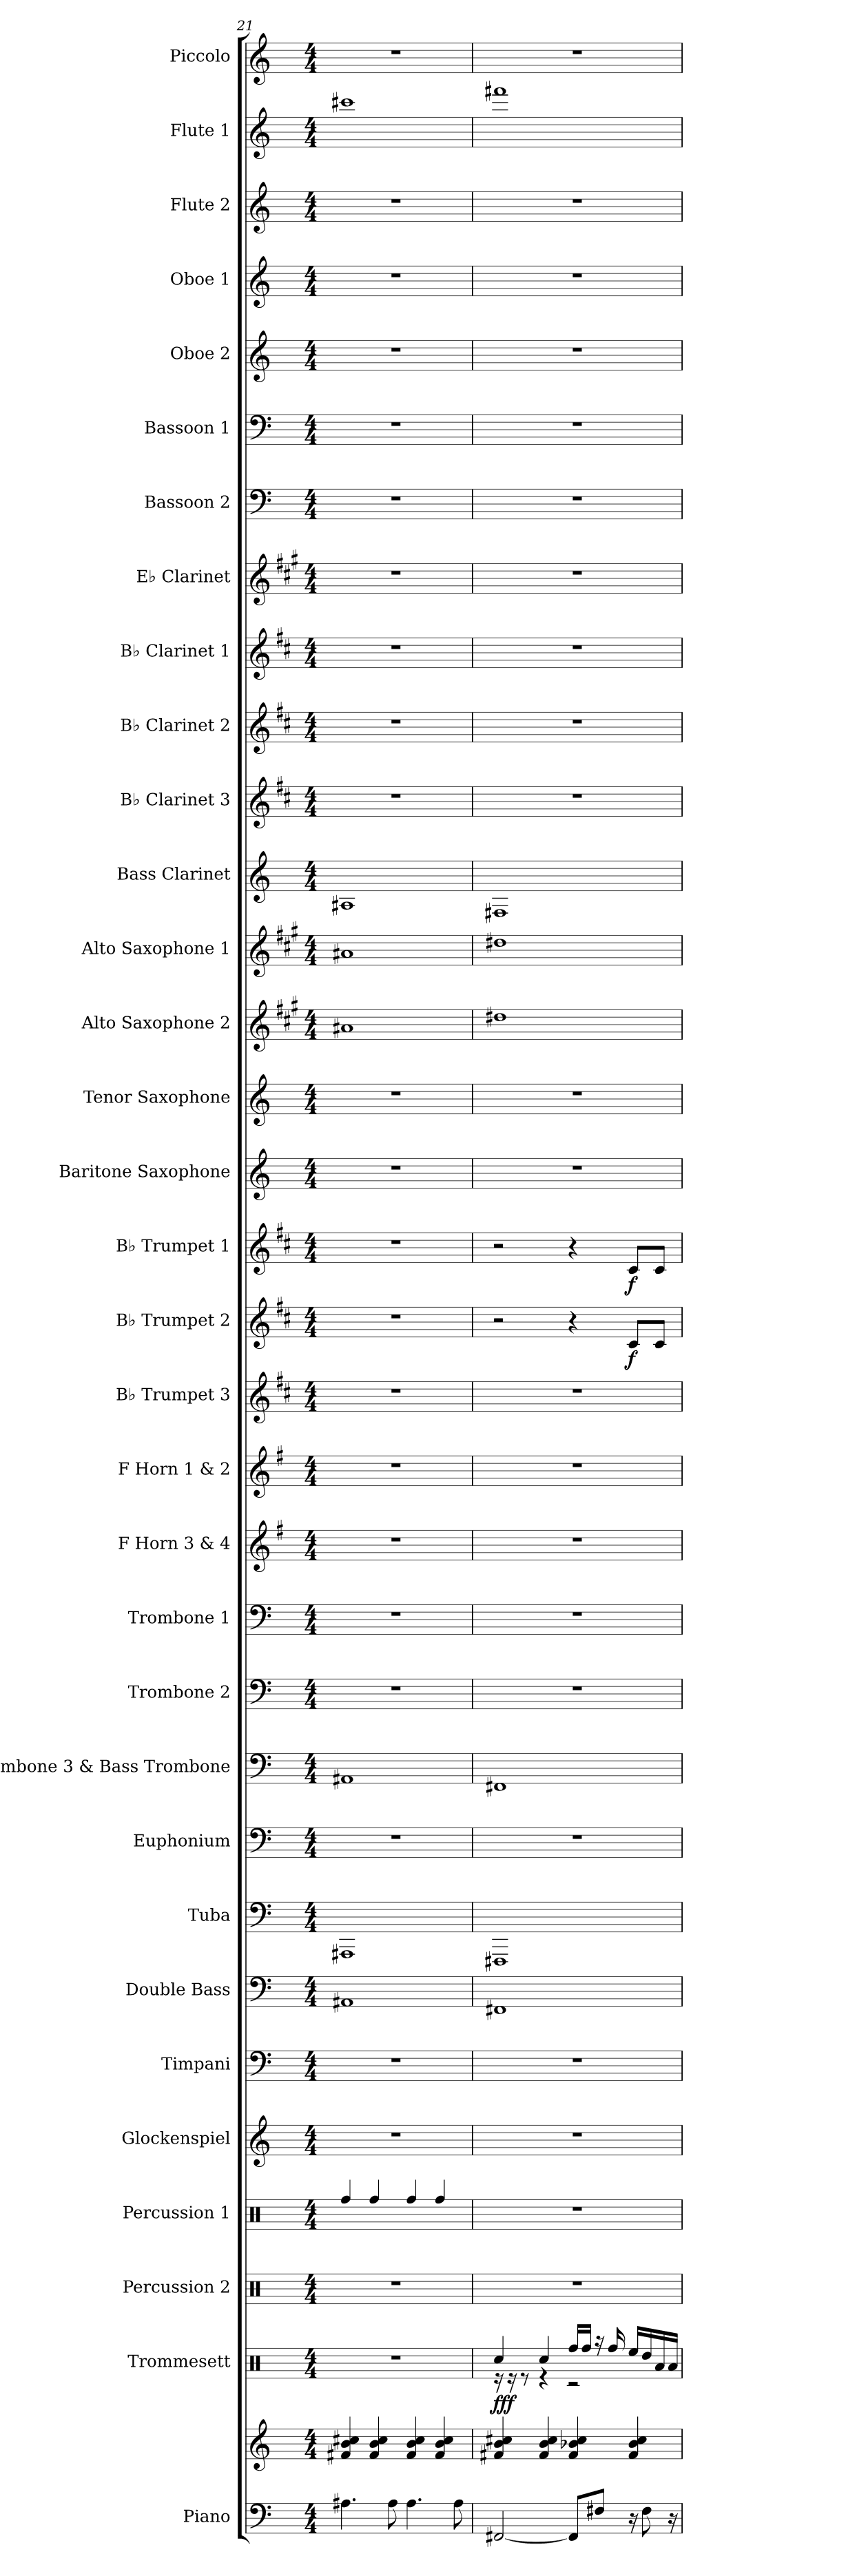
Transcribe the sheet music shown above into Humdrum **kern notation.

**kern	**kern	**kern	**dynam	**kern	**kern	**kern	**kern	**kern	**kern	**kern	**kern	**kern	**kern	**kern	**kern	**kern	**kern	**dynam	**kern	**dynam	**kern	**kern	**kern	**kern	**kern	**kern	**kern	**kern	**kern	**kern	**kern	**kern	**kern	**kern	**kern	**kern
*part33	*part33	*part32	*part32	*part31	*part30	*part29	*part28	*part27	*part26	*part25	*part24	*part23	*part22	*part21	*part20	*part19	*part18	*part18	*part17	*part17	*part16	*part15	*part14	*part13	*part12	*part11	*part10	*part9	*part8	*part7	*part6	*part5	*part4	*part3	*part2	*part1
*staff34	*staff33	*staff32	*staff32	*staff31	*staff30	*staff29	*staff28	*staff27	*staff26	*staff25	*staff24	*staff23	*staff22	*staff21	*staff20	*staff19	*staff18	*staff18	*staff17	*staff17	*staff16	*staff15	*staff14	*staff13	*staff12	*staff11	*staff10	*staff9	*staff8	*staff7	*staff6	*staff5	*staff4	*staff3	*staff2	*staff1
*I"Piano	*	*I"Trommesett	*	*I"Percussion 2	*I"Percussion 1	*I"Glockenspiel	*I"Timpani	*I"Double Bass	*I"Tuba	*I"Euphonium	*I"Trombone 3 &amp; Bass Trombone	*I"Trombone 2	*I"Trombone 1	*I"F Horn 3 &amp; 4	*I"F Horn 1 &amp; 2	*I"B♭ Trumpet 3	*I"B♭ Trumpet 2	*	*I"B♭ Trumpet 1	*	*I"Baritone Saxophone	*I"Tenor Saxophone	*I"Alto Saxophone 2	*I"Alto Saxophone 1	*I"Bass Clarinet	*I"B♭ Clarinet 3	*I"B♭ Clarinet 2	*I"B♭ Clarinet 1	*I"E♭ Clarinet	*I"Bassoon 2	*I"Bassoon 1	*I"Oboe 2	*I"Oboe 1	*I"Flute 2	*I"Flute 1	*I"Piccolo
*I'Pno.	*	*I'T. Sett	*	*I'Perc. 2	*I'Perc. 1	*I'Glk.	*I'Timp.	*I'Db.	*I'Tba.	*I'Euph.	*I'Tbn. 3 B. Tbn.	*I'Tbn. 2	*I'Tbn. 1	*I'F Hn. 3 4	*I'F Hn. 1 2	*I'B♭ Tpt. 3	*I'B♭ Tpt. 2	*	*I'B♭ Tpt. 1	*	*I'Bar. Sax.	*I'T. Sax.	*I'A. Sax. 2	*I'A. Sax. 1	*I'B. Cl.	*I'B♭ Cl. 3	*I'B♭ Cl. 2	*I'B♭ Cl. 1	*I'E♭ Cl.	*I'Bsn. 2	*I'Bsn. 1	*I'Ob. 2	*I'Ob. 1	*I'Fl. 2	*I'Fl. 1	*I'Picc.
*clefF4	*clefG2	*clefX	*	*clefX	*clefX	*clefG2	*clefF4	*clefF4	*clefF4	*clefF4	*clefF4	*clefF4	*clefF4	*clefG2	*clefG2	*clefG2	*clefG2	*	*clefG2	*	*clefG2	*clefG2	*clefG2	*clefG2	*clefG2	*clefG2	*clefG2	*clefG2	*clefG2	*clefF4	*clefF4	*clefG2	*clefG2	*clefG2	*clefG2	*clefG2
*	*	*	*	*	*	*ITrd-14c-24	*	*ITrd7c12	*	*	*	*	*	*ITrd4c7	*ITrd4c7	*ITrd1c2	*ITrd1c2	*	*ITrd1c2	*	*ITrd12c21	*ITrd8c14	*ITrd5c9	*ITrd5c9	*ITrd8c14	*ITrd1c2	*ITrd1c2	*ITrd1c2	*ITrd-2c-3	*	*	*	*	*	*	*ITrd-7c-12
*k[]	*k[]	*k[]	*	*k[]	*k[]	*k[]	*k[]	*k[]	*k[]	*k[]	*k[]	*k[]	*k[]	*k[]	*k[]	*k[]	*k[]	*	*k[]	*	*k[]	*k[]	*k[]	*k[]	*k[]	*k[]	*k[]	*k[]	*k[]	*k[]	*k[]	*k[]	*k[]	*k[]	*k[]	*k[]
*M4/4	*M4/4	*M4/4	*	*M4/4	*M4/4	*M4/4	*M4/4	*M4/4	*M4/4	*M4/4	*M4/4	*M4/4	*M4/4	*M4/4	*M4/4	*M4/4	*M4/4	*	*M4/4	*	*M4/4	*M4/4	*M4/4	*M4/4	*M4/4	*M4/4	*M4/4	*M4/4	*M4/4	*M4/4	*M4/4	*M4/4	*M4/4	*M4/4	*M4/4	*M4/4
=21	=21	=21	=21	=21	=21	=21	=21	=21	=21	=21	=21	=21	=21	=21	=21	=21	=21	=21	=21	=21	=21	=21	=21	=21	=21	=21	=21	=21	=21	=21	=21	=21	=21	=21	=21	=21
4.A#X\	4f#X/ 4b/ 4cc#X/	1r	.	1r	4Rff/	1r	1r	1AAA#X	1AAA#X	1r	1AA#X	1r	1r	1r	1r	1r	1r	.	1r	.	1r	1r	1c#X	1c#X	1AA#X	1r	1r	1r	1r	1r	1r	1r	1r	1r	1ccc#X	1r
.	4f#/ 4b/ 4cc#/	.	.	.	4Rff/	.	.	.	.	.	.	.	.	.	.	.	.	.	.	.	.	.	.	.	.	.	.	.	.	.	.	.	.	.	.	.
8A#\	.	.	.	.	.	.	.	.	.	.	.	.	.	.	.	.	.	.	.	.	.	.	.	.	.	.	.	.	.	.	.	.	.	.	.	.
4.A#\	4f#/ 4b/ 4cc#/	.	.	.	4Rff/	.	.	.	.	.	.	.	.	.	.	.	.	.	.	.	.	.	.	.	.	.	.	.	.	.	.	.	.	.	.	.
.	4f#/ 4b/ 4cc#/	.	.	.	4Rff/	.	.	.	.	.	.	.	.	.	.	.	.	.	.	.	.	.	.	.	.	.	.	.	.	.	.	.	.	.	.	.
8A#\	.	.	.	.	.	.	.	.	.	.	.	.	.	.	.	.	.	.	.	.	.	.	.	.	.	.	.	.	.	.	.	.	.	.	.	.
=22	=22	=22	=22	=22	=22	=22	=22	=22	=22	=22	=22	=22	=22	=22	=22	=22	=22	=22	=22	=22	=22	=22	=22	=22	=22	=22	=22	=22	=22	=22	=22	=22	=22	=22	=22	=22
*	*	*^	*	*	*	*	*	*	*	*	*	*	*	*	*	*	*	*	*	*	*	*	*	*	*	*	*	*	*	*	*	*	*	*	*	*
!	!	!	!	!LO:DY:b	!	!	!	!	!	!	!	!	!	!	!	!	!	!	!	!	!	!	!	!	!	!	!	!	!	!	!	!	!	!	!	!	!
[2FF#X/	4f#X/ 4b/ 4cc#X/	4Rcc/	16r	fff	1r	1r	1r	1r	1FFF#X	1FFF#X	1r	1FF#X	1r	1r	1r	1r	1r	2r	.	2r	.	1r	1r	1f#X	1f#X	1FF#X	1r	1r	1r	1r	1r	1r	1r	1r	1r	1fff#X	1r
.	.	.	16r	.	.	.	.	.	.	.	.	.	.	.	.	.	.	.	.	.	.	.	.	.	.	.	.	.	.	.	.	.	.	.	.	.	.
.	.	.	8r	.	.	.	.	.	.	.	.	.	.	.	.	.	.	.	.	.	.	.	.	.	.	.	.	.	.	.	.	.	.	.	.	.	.
.	4f#/ 4b/ 4cc#/	4Rcc/	4r	.	.	.	.	.	.	.	.	.	.	.	.	.	.	.	.	.	.	.	.	.	.	.	.	.	.	.	.	.	.	.	.	.	.
8FF#/L]	4f#/ 4b-X/ 4cc#/	16Rff/LL	2r	.	.	.	.	.	.	.	.	.	.	.	.	.	.	4r	.	4r	.	.	.	.	.	.	.	.	.	.	.	.	.	.	.	.	.
.	.	16Rff/JJ	.	.	.	.	.	.	.	.	.	.	.	.	.	.	.	.	.	.	.	.	.	.	.	.	.	.	.	.	.	.	.	.	.	.	.
8F#X/J	.	16r	.	.	.	.	.	.	.	.	.	.	.	.	.	.	.	.	.	.	.	.	.	.	.	.	.	.	.	.	.	.	.	.	.	.	.
.	.	16Rff/	.	.	.	.	.	.	.	.	.	.	.	.	.	.	.	.	.	.	.	.	.	.	.	.	.	.	.	.	.	.	.	.	.	.	.
!	!	!	!	!	!	!	!	!	!	!	!	!	!	!	!	!	!	!	!LO:DY:b	!	!LO:DY:b	!	!	!	!	!	!	!	!	!	!	!	!	!	!	!	!
16r	4f#/ 4b-/ 4cc#/	16Ree/LL	.	.	.	.	.	.	.	.	.	.	.	.	.	.	.	8B/L	f	8B/L	f	.	.	.	.	.	.	.	.	.	.	.	.	.	.	.	.
8F#\	.	16Rdd/	.	.	.	.	.	.	.	.	.	.	.	.	.	.	.	.	.	.	.	.	.	.	.	.	.	.	.	.	.	.	.	.	.	.	.
.	.	16Ra/	.	.	.	.	.	.	.	.	.	.	.	.	.	.	.	8B/J	.	8B/J	.	.	.	.	.	.	.	.	.	.	.	.	.	.	.	.	.
16r	.	16Ra/JJ	.	.	.	.	.	.	.	.	.	.	.	.	.	.	.	.	.	.	.	.	.	.	.	.	.	.	.	.	.	.	.	.	.	.	.
*	*	*v	*v	*	*	*	*	*	*	*	*	*	*	*	*	*	*	*	*	*	*	*	*	*	*	*	*	*	*	*	*	*	*	*	*	*	*
=	=	=	=	=	=	=	=	=	=	=	=	=	=	=	=	=	=	=	=	=	=	=	=	=	=	=	=	=	=	=	=	=	=	=	=	=
*-	*-	*-	*-	*-	*-	*-	*-	*-	*-	*-	*-	*-	*-	*-	*-	*-	*-	*-	*-	*-	*-	*-	*-	*-	*-	*-	*-	*-	*-	*-	*-	*-	*-	*-	*-	*-
